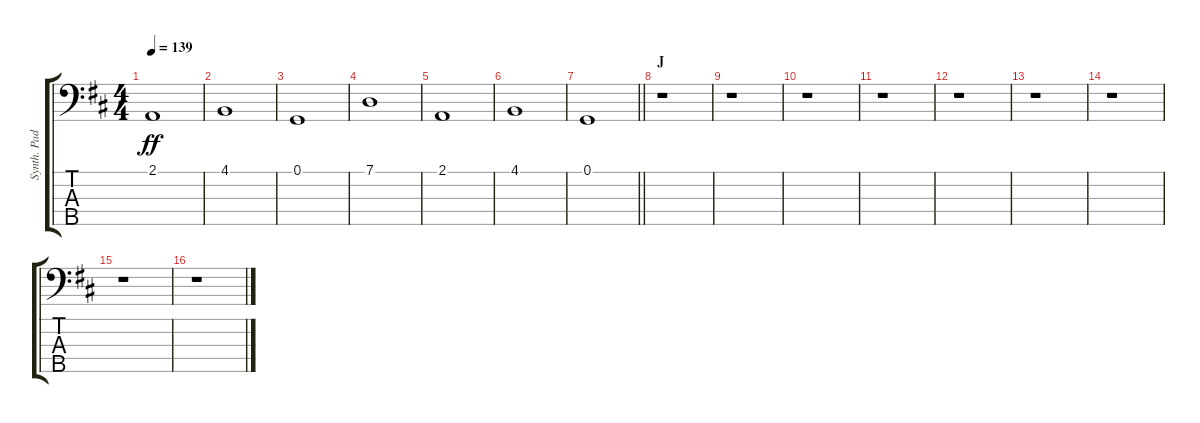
\track ("Synth. Pad II" "Synth. Pad") {instrument pad2warm}
\staff {score tabs}
\tuning (G2 D2 A1 E1 B0) {hide}
\ts (4 4)
\tempo 139
\clef f4
\ks d
2.1.1{dy ff} |
4.1.1 |
0.1.1 |
7.1.1 |
2.1.1 |
4.1.1 |
\barLineRight lightlight
0.1.1 |
\section ("" "J")
r.1 |
r.1 |
r.1 |
r.1 |
r.1 |
r.1 |
r.1 |
r.1 |
r.1
